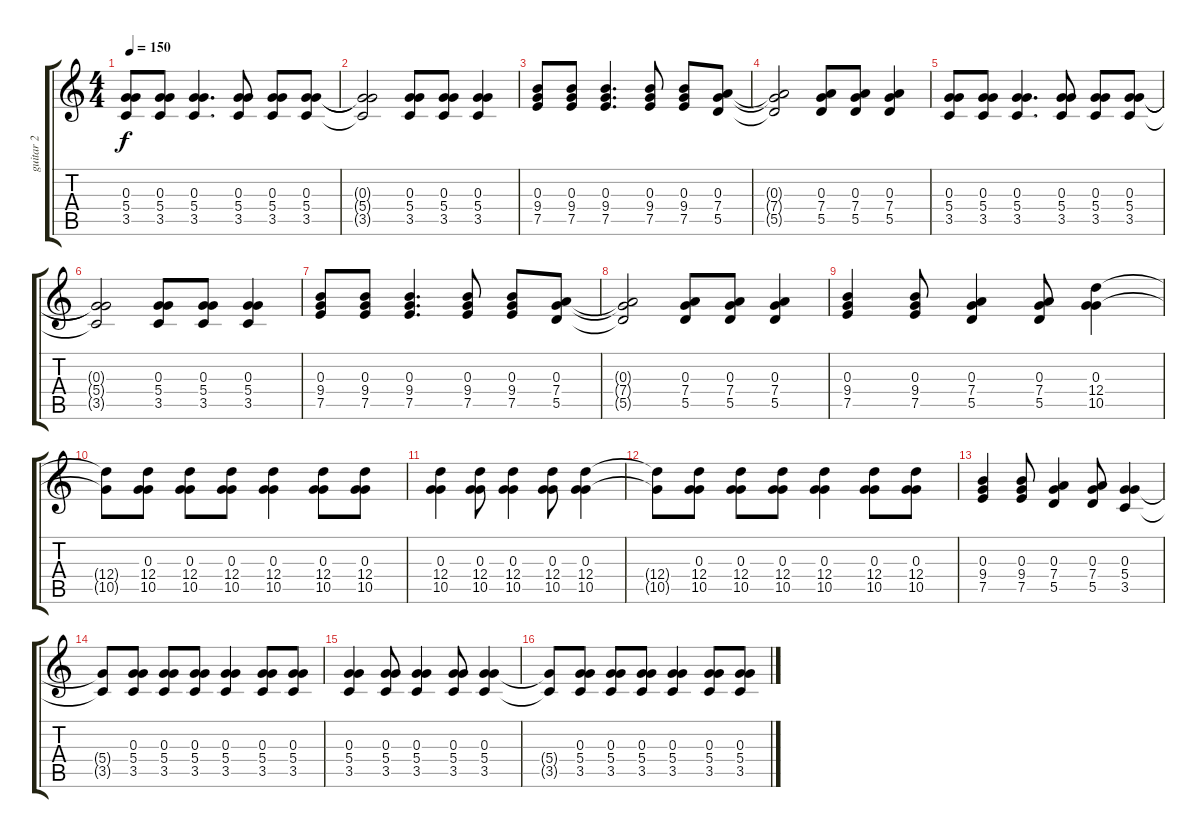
\track ("guitar 2" "guitar 2") {instrument acousticguitarsteel}
\staff {score tabs}
\tuning (E4 B3 G3 D3 A2 E2) {hide}
\ts (4 4)
\tempo 150
\clef g2
\ks c
(0.3 5.4 3.5).8{dy f} (0.3 5.4 3.5).8 (0.3 5.4 3.5).4{d} (0.3 5.4 3.5).8 (0.3 5.4 3.5).8 (0.3 5.4 3.5).8 |
(0.3{t} 5.4{t} 3.5{t}).2 (0.3 5.4 3.5).8 (0.3 5.4 3.5).8 (0.3 5.4 3.5).4 |
(0.3 9.4 7.5).8 (0.3 9.4 7.5).8 (0.3 9.4 7.5).4{d} (0.3 9.4 7.5).8 (0.3 9.4 7.5).8 (0.3 7.4 5.5).8 |
(0.3{t} 7.4{t} 5.5{t}).2 (0.3 7.4 5.5).8 (0.3 7.4 5.5).8 (0.3 7.4 5.5).4 |
(0.3 5.4 3.5).8 (0.3 5.4 3.5).8 (0.3 5.4 3.5).4{d} (0.3 5.4 3.5).8 (0.3 5.4 3.5).8 (0.3 5.4 3.5).8 |
(0.3{t} 5.4{t} 3.5{t}).2 (0.3 5.4 3.5).8 (0.3 5.4 3.5).8 (0.3 5.4 3.5).4 |
(0.3 9.4 7.5).8 (0.3 9.4 7.5).8 (0.3 9.4 7.5).4{d} (0.3 9.4 7.5).8 (0.3 9.4 7.5).8 (0.3 7.4 5.5).8 |
(0.3{t} 7.4{t} 5.5{t}).2 (0.3 7.4 5.5).8 (0.3 7.4 5.5).8 (0.3 7.4 5.5).4 |
(0.3 9.4 7.5).4 (0.3 9.4 7.5).8 (0.3 7.4 5.5).4 (0.3 7.4 5.5).8 (0.3 12.4 10.5).4 |
(12.4{t} 10.5{t}).8 (0.3 12.4 10.5).8 (0.3 12.4 10.5).8 (0.3 12.4 10.5).8 (0.3 12.4 10.5).4 (0.3 12.4 10.5).8 (0.3 12.4 10.5).8 |
(0.3 12.4 10.5).4 (0.3 12.4 10.5).8 (0.3 12.4 10.5).4 (0.3 12.4 10.5).8 (0.3 12.4 10.5).4 |
(12.4{t} 10.5{t}).8 (0.3 12.4 10.5).8 (0.3 12.4 10.5).8 (0.3 12.4 10.5).8 (0.3 12.4 10.5).4 (0.3 12.4 10.5).8 (0.3 12.4 10.5).8 |
(0.3 9.4 7.5).4 (0.3 9.4 7.5).8 (0.3 7.4 5.5).4 (0.3 7.4 5.5).8 (0.3 5.4 3.5).4 |
(5.4{t} 3.5{t}).8 (0.3 5.4 3.5).8 (0.3 5.4 3.5).8 (0.3 5.4 3.5).8 (0.3 5.4 3.5).4 (0.3 5.4 3.5).8 (0.3 5.4 3.5).8 |
(0.3 5.4 3.5).4 (0.3 5.4 3.5).8 (0.3 5.4 3.5).4 (0.3 5.4 3.5).8 (0.3 5.4 3.5).4 |
(5.4{t} 3.5{t}).8 (0.3 5.4 3.5).8 (0.3 5.4 3.5).8 (0.3 5.4 3.5).8 (0.3 5.4 3.5).4 (0.3 5.4 3.5).8 (0.3 5.4 3.5).8
